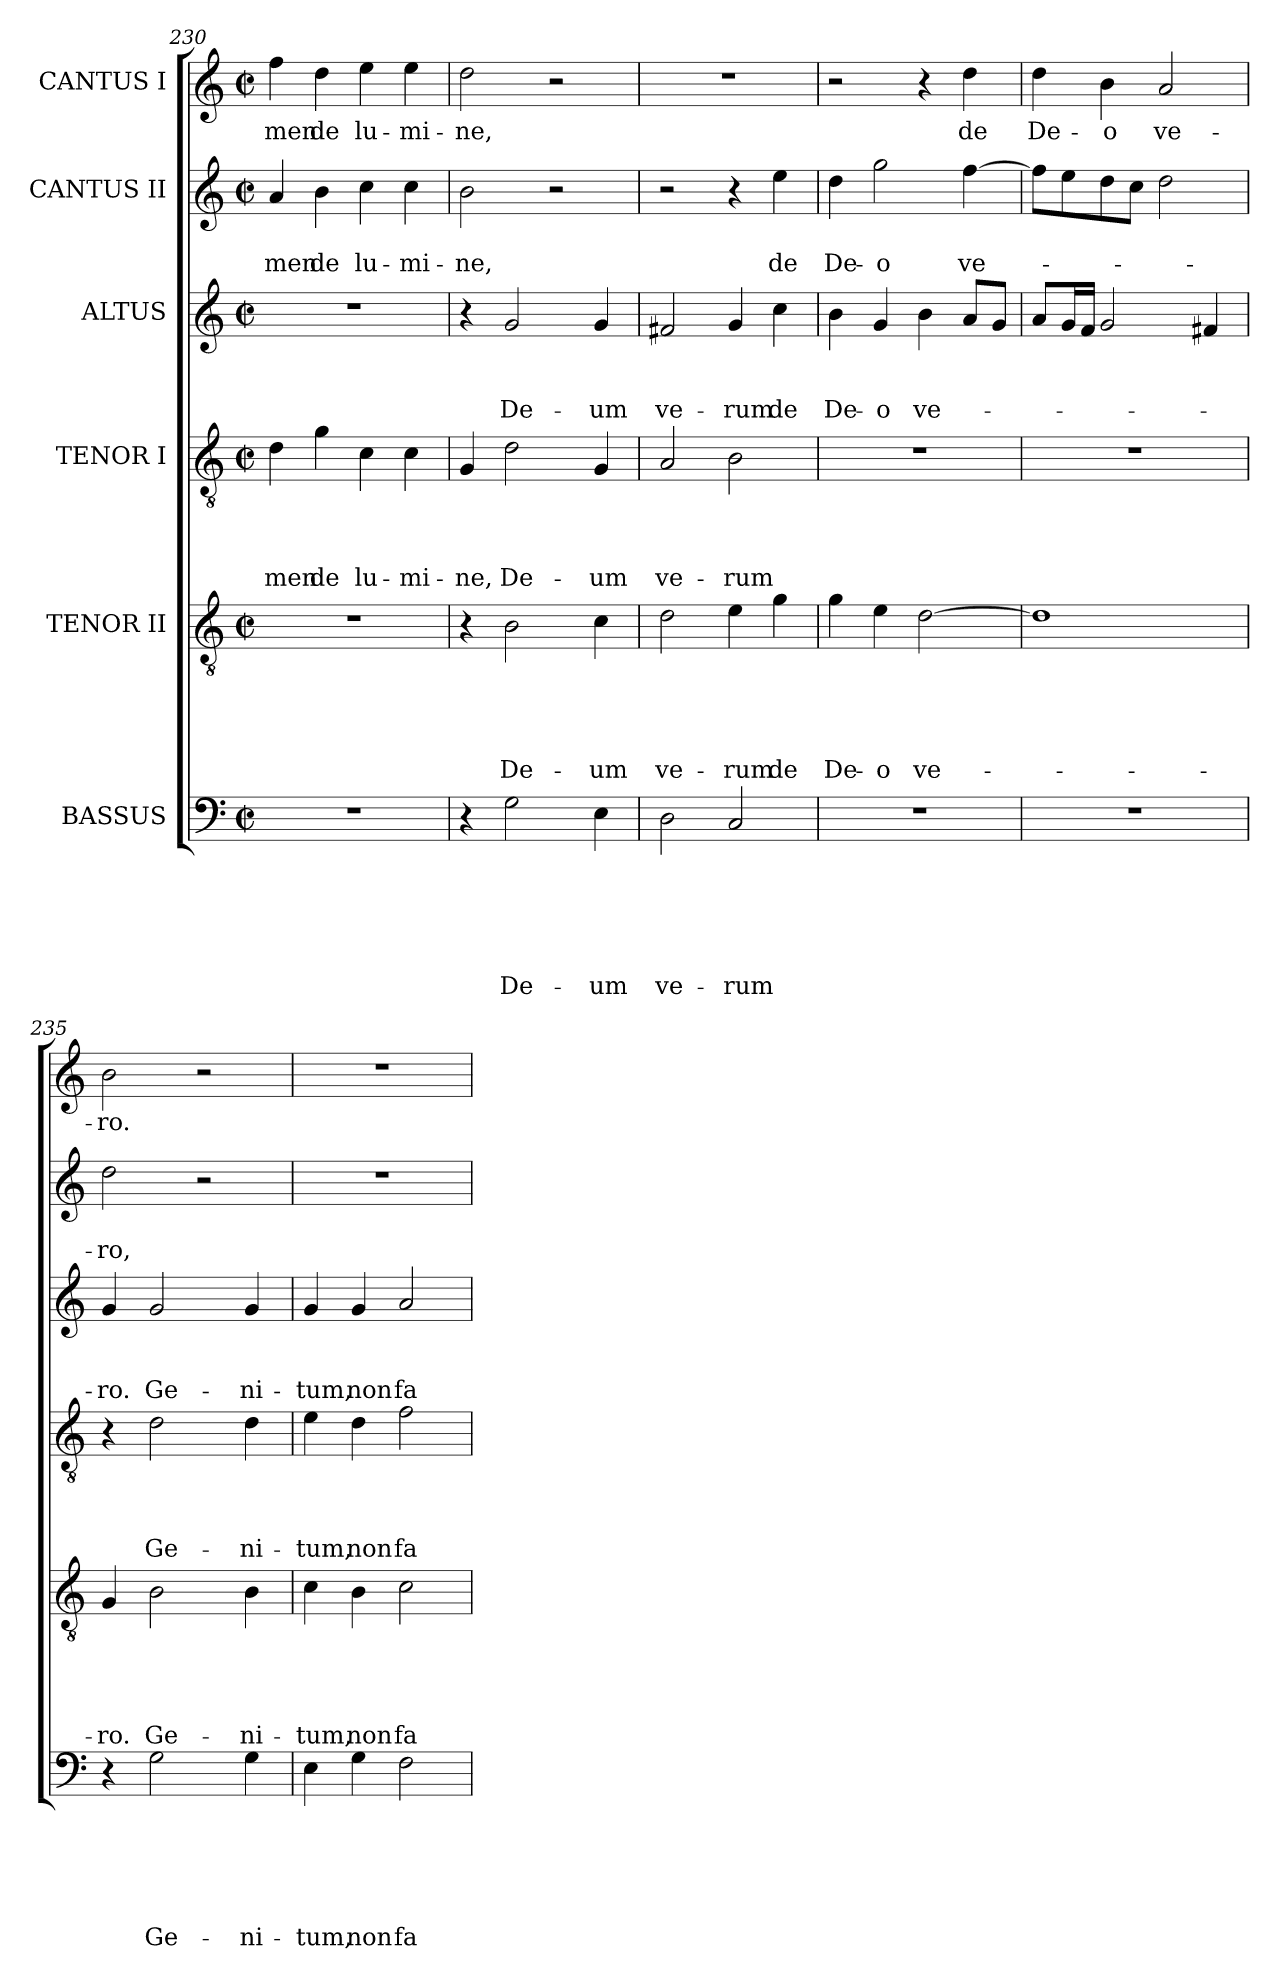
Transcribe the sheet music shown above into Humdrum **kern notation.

**kern	**text	**text	**text	**text	**text	**text	**kern	**text	**text	**text	**text	**text	**kern	**text	**text	**text	**text	**kern	**text	**text	**text	**kern	**text	**text	**kern	**text
*part6	*part6	*part6	*part6	*part6	*part6	*part6	*part5	*part5	*part5	*part5	*part5	*part5	*part4	*part4	*part4	*part4	*part4	*part3	*part3	*part3	*part3	*part2	*part2	*part2	*part1	*part1
*staff6	*staff6	*staff6	*staff6	*staff6	*staff6	*staff6	*staff5	*staff5	*staff5	*staff5	*staff5	*staff5	*staff4	*staff4	*staff4	*staff4	*staff4	*staff3	*staff3	*staff3	*staff3	*staff2	*staff2	*staff2	*staff1	*staff1
*I"BASSUS	*	*	*	*	*	*	*I"TENOR II	*	*	*	*	*	*I"TENOR I	*	*	*	*	*I"ALTUS	*	*	*	*I"CANTUS II	*	*	*I"CANTUS I	*
!!LO:LB:g=z
*clefF4	*	*	*	*	*	*	*clefGv2	*	*	*	*	*	*clefGv2	*	*	*	*	*clefG2	*	*	*	*clefG2	*	*	*clefG2	*
*k[]	*	*	*	*	*	*	*k[]	*	*	*	*	*	*k[]	*	*	*	*	*k[]	*	*	*	*k[]	*	*	*k[]	*
*C:	*	*	*	*	*	*	*C:	*	*	*	*	*	*C:	*	*	*	*	*C:	*	*	*	*C:	*	*	*C:	*
*M2/2	*	*	*	*	*	*	*M2/2	*	*	*	*	*	*M2/2	*	*	*	*	*M2/2	*	*	*	*M2/2	*	*	*M2/2	*
*met(c|)	*	*	*	*	*	*	*met(c|)	*	*	*	*	*	*met(c|)	*	*	*	*	*met(c|)	*	*	*	*met(c|)	*	*	*met(c|)	*
=230	=230	=230	=230	=230	=230	=230	=230	=230	=230	=230	=230	=230	=230	=230	=230	=230	=230	=230	=230	=230	=230	=230	=230	=230	=230	=230
1r	.	.	.	.	.	.	1r	.	.	.	.	.	4d\	.	.	.	-men	1r	.	.	.	4a/	.	-men	4ff\	-men
.	.	.	.	.	.	.	.	.	.	.	.	.	4g\	.	.	.	de	.	.	.	.	4b\	.	de	4dd\	de
.	.	.	.	.	.	.	.	.	.	.	.	.	4c\	.	.	.	lu-	.	.	.	.	4cc\	.	lu-	4ee\	lu-
.	.	.	.	.	.	.	.	.	.	.	.	.	4c\	.	.	.	-mi-	.	.	.	.	4cc\	.	-mi-	4ee\	-mi-
=231	=231	=231	=231	=231	=231	=231	=231	=231	=231	=231	=231	=231	=231	=231	=231	=231	=231	=231	=231	=231	=231	=231	=231	=231	=231	=231
4r	.	.	.	.	.	.	4r	.	.	.	.	.	4G/	.	.	.	-ne,	4r	.	.	.	2b\	.	-ne,	2dd\	-ne,
2G\	.	.	.	.	.	De-	2B\	.	.	.	.	De-	2d\	.	.	.	De-	2g/	.	.	De-	.	.	.	.	.
.	.	.	.	.	.	.	.	.	.	.	.	.	.	.	.	.	.	.	.	.	.	2r	.	.	2r	.
4E\	.	.	.	.	.	-um	4c\	.	.	.	.	-um	4G/	.	.	.	-um	4g/	.	.	-um	.	.	.	.	.
=232	=232	=232	=232	=232	=232	=232	=232	=232	=232	=232	=232	=232	=232	=232	=232	=232	=232	=232	=232	=232	=232	=232	=232	=232	=232	=232
2D\	.	.	.	.	.	ve-	2d\	.	.	.	.	ve-	2A/	.	.	.	ve-	2f#X/	.	.	ve-	2r	.	.	1r	.
2C/	.	.	.	.	.	-rum	4e\	.	.	.	.	-rum	2B\	.	.	.	-rum	4g/	.	.	-rum	4r	.	.	.	.
.	.	.	.	.	.	.	4g\	.	.	.	.	de	.	.	.	.	.	4cc\	.	.	de	4ee\	.	de	.	.
=233	=233	=233	=233	=233	=233	=233	=233	=233	=233	=233	=233	=233	=233	=233	=233	=233	=233	=233	=233	=233	=233	=233	=233	=233	=233	=233
1r	.	.	.	.	.	.	4g\	.	.	.	.	De-	1r	.	.	.	.	4b\	.	.	De-	4dd\	.	De-	2r	.
.	.	.	.	.	.	.	4e\	.	.	.	.	-o	.	.	.	.	.	4g/	.	.	-o	2gg\	.	-o	.	.
.	.	.	.	.	.	.	[2d\	.	.	.	.	ve-	.	.	.	.	.	4b\	.	.	ve-	.	.	.	4r	.
.	.	.	.	.	.	.	.	.	.	.	.	.	.	.	.	.	.	8a/L	.	.	.	[4ff\	.	ve-	4dd\	de
.	.	.	.	.	.	.	.	.	.	.	.	.	.	.	.	.	.	8g/J	.	.	.	.	.	.	.	.
=234	=234	=234	=234	=234	=234	=234	=234	=234	=234	=234	=234	=234	=234	=234	=234	=234	=234	=234	=234	=234	=234	=234	=234	=234	=234	=234
1r	.	.	.	.	.	.	1d]	.	.	.	.	.	1r	.	.	.	.	8a/L	.	.	.	8ff\L]	.	.	4dd\	De-
.	.	.	.	.	.	.	.	.	.	.	.	.	.	.	.	.	.	16g/L	.	.	.	8ee\	.	.	.	.
.	.	.	.	.	.	.	.	.	.	.	.	.	.	.	.	.	.	16f/JJ	.	.	.	.	.	.	.	.
.	.	.	.	.	.	.	.	.	.	.	.	.	.	.	.	.	.	2g/	.	.	.	8dd\	.	.	4b\	-o
.	.	.	.	.	.	.	.	.	.	.	.	.	.	.	.	.	.	.	.	.	.	8cc\J	.	.	.	.
.	.	.	.	.	.	.	.	.	.	.	.	.	.	.	.	.	.	.	.	.	.	2dd\	.	.	2a/	ve-
.	.	.	.	.	.	.	.	.	.	.	.	.	.	.	.	.	.	4f#X/	.	.	.	.	.	.	.	.
=235	=235	=235	=235	=235	=235	=235	=235	=235	=235	=235	=235	=235	=235	=235	=235	=235	=235	=235	=235	=235	=235	=235	=235	=235	=235	=235
4r	.	.	.	.	.	.	4G/	.	.	.	.	-ro.	4r	.	.	.	.	4g/	.	.	-ro.	2dd\	.	-ro,	2b\	-ro.
2G\	.	.	.	.	.	Ge-	2B\	.	.	.	.	Ge-	2d\	.	.	.	Ge-	2g/	.	.	Ge-	.	.	.	.	.
.	.	.	.	.	.	.	.	.	.	.	.	.	.	.	.	.	.	.	.	.	.	2r	.	.	2r	.
4G\	.	.	.	.	.	-ni-	4B\	.	.	.	.	-ni-	4d\	.	.	.	-ni-	4g/	.	.	-ni-	.	.	.	.	.
=236	=236	=236	=236	=236	=236	=236	=236	=236	=236	=236	=236	=236	=236	=236	=236	=236	=236	=236	=236	=236	=236	=236	=236	=236	=236	=236
4E\	.	.	.	.	.	-tum,	4c\	.	.	.	.	-tum,	4e\	.	.	.	-tum,	4g/	.	.	-tum,	1r	.	.	1r	.
4G\	.	.	.	.	.	non	4B\	.	.	.	.	non	4d\	.	.	.	non	4g/	.	.	non	.	.	.	.	.
2F\	.	.	.	.	.	fa-	2c\	.	.	.	.	fa-	2f\	.	.	.	fa-	2a/	.	.	fa-	.	.	.	.	.
=	=	=	=	=	=	=	=	=	=	=	=	=	=	=	=	=	=	=	=	=	=	=	=	=	=	=
*-	*-	*-	*-	*-	*-	*-	*-	*-	*-	*-	*-	*-	*-	*-	*-	*-	*-	*-	*-	*-	*-	*-	*-	*-	*-	*-
